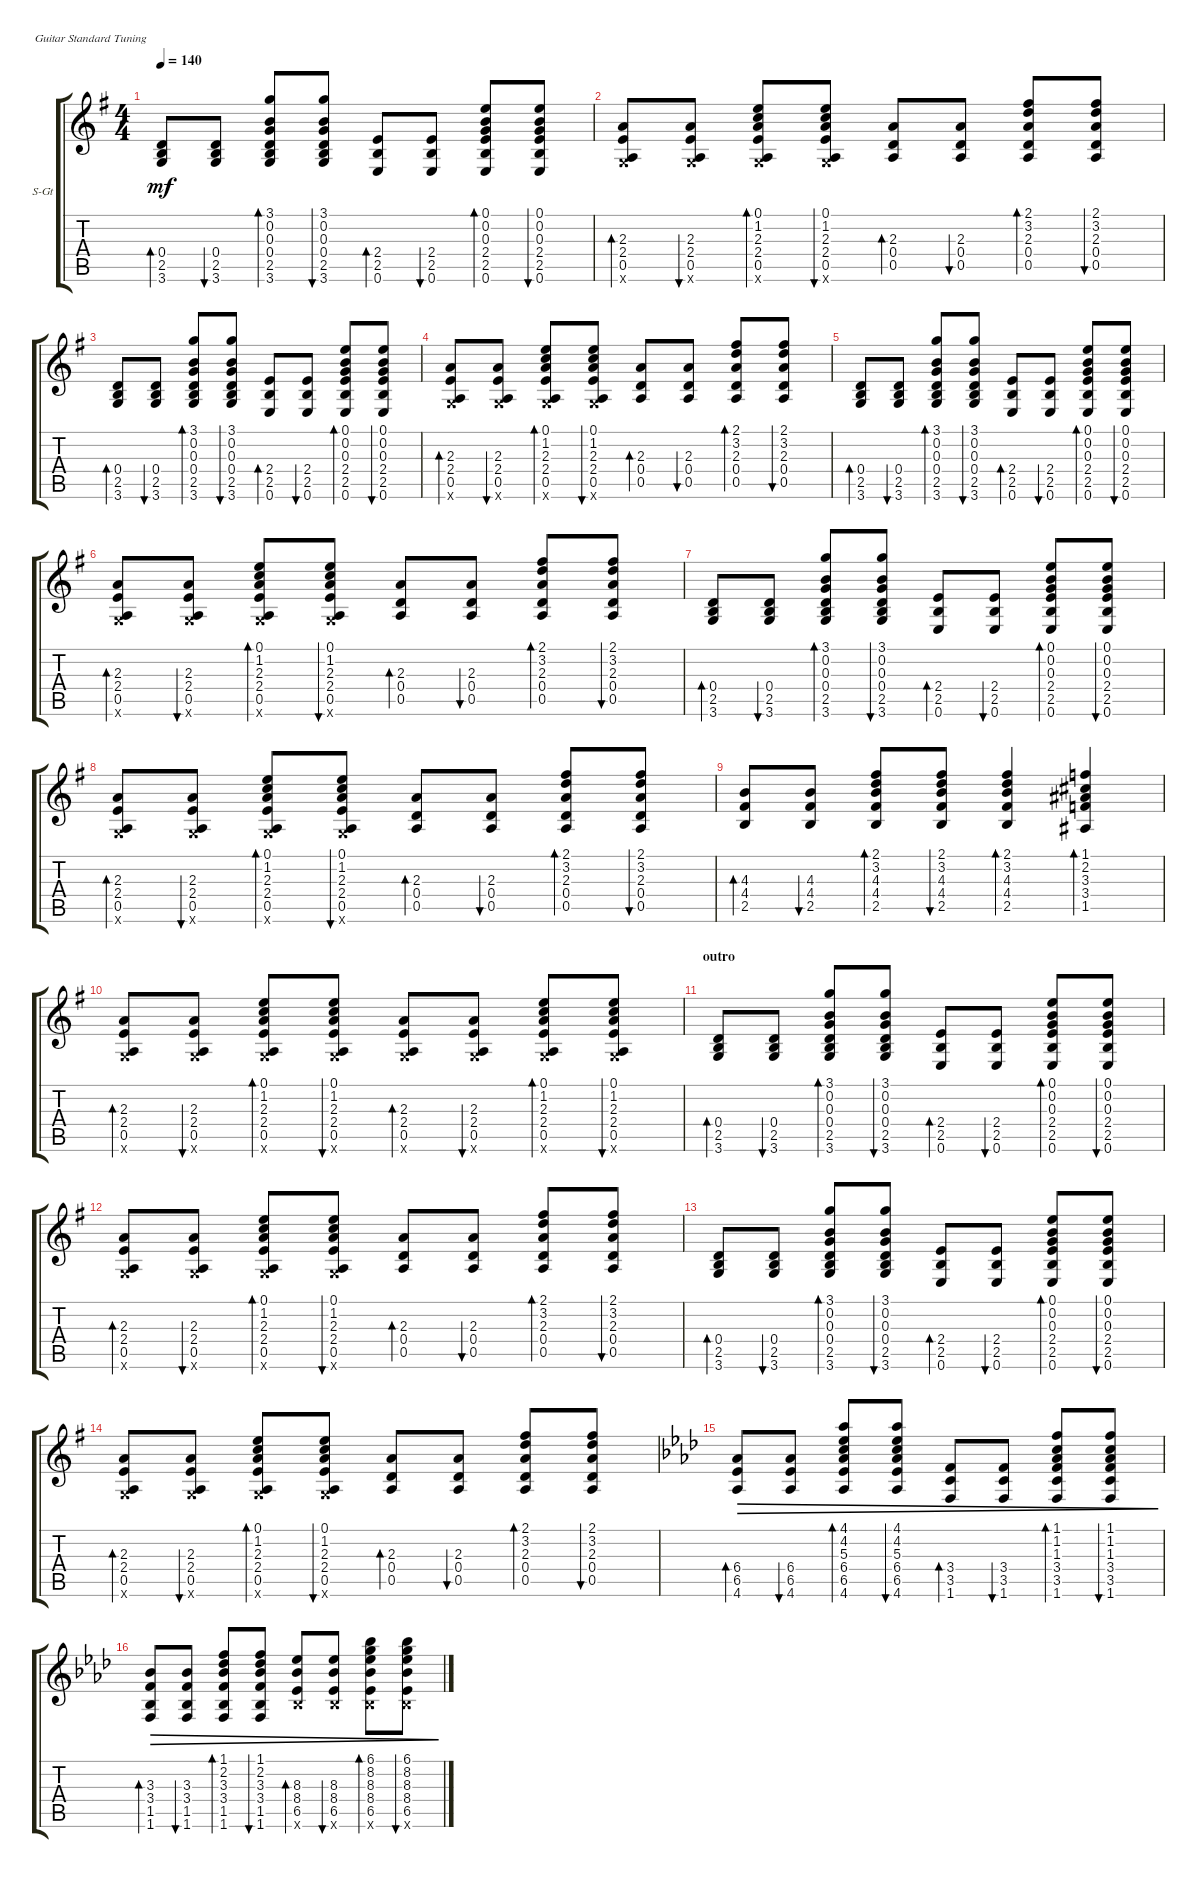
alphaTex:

\defaultSystemsLayout 4
\bracketExtendMode groupsimilarinstruments
\firstSystemTrackNameOrientation horizontal
\otherSystemsTrackNameOrientation horizontal
\track ("Steel Guitar" "S-Gt") {instrument acousticguitarsteel}
\staff {score tabs}
\tuning (E4 B3 G3 D3 A2 E2)
\ts (4 4)
\tempo 140
\clef g2
\ks g
(3.6 2.5 0.4).8{bd 30 dy mf} (3.6 2.5 0.4).8{bu 30} (3.6 2.5 0.4 0.3 0.2 3.1).8{bd 30} (3.6 2.5 0.4 0.3 0.2 3.1).8{bu 30} (0.6 2.5 2.4).8{bd 30} (0.6 2.5 2.4).8{bu 30} (0.6 2.5 2.4 0.3 0.2 0.1).8{bd 30} (0.6 2.5 2.4 0.3 0.2 0.1).8{bu 30} |
(3.6{x} 0.5 2.4 2.3).8{bd 30} (3.6{x} 0.5 2.4 2.3).8{bu 30} (3.6{x} 0.5 2.4 2.3 1.2 0.1).8{bd 30} (3.6{x} 0.5 2.4 2.3 1.2 0.1).8{bu 30} (0.5 0.4 2.3).8{bd 30} (0.5 0.4 2.3).8{bu 30} (0.5 0.4 2.3 3.2 2.1).8{bd 30} (0.5 0.4 2.3 3.2 2.1).8{bu 30} |
(3.6 2.5 0.4).8{bd 30} (3.6 2.5 0.4).8{bu 30} (3.6 2.5 0.4 0.3 0.2 3.1).8{bd 30} (3.6 2.5 0.4 0.3 0.2 3.1).8{bu 30} (0.6 2.5 2.4).8{bd 30} (0.6 2.5 2.4).8{bu 30} (0.6 2.5 2.4 0.3 0.2 0.1).8{bd 30} (0.6 2.5 2.4 0.3 0.2 0.1).8{bu 30} |
(3.6{x} 0.5 2.4 2.3).8{bd 30} (3.6{x} 0.5 2.4 2.3).8{bu 30} (3.6{x} 0.5 2.4 2.3 1.2 0.1).8{bd 30} (3.6{x} 0.5 2.4 2.3 1.2 0.1).8{bu 30} (0.5 0.4 2.3).8{bd 30} (0.5 0.4 2.3).8{bu 30} (0.5 0.4 2.3 3.2 2.1).8{bd 30} (0.5 0.4 2.3 3.2 2.1).8{bu 30} |
(3.6 2.5 0.4).8{bd 30} (3.6 2.5 0.4).8{bu 30} (3.6 2.5 0.4 0.3 0.2 3.1).8{bd 30} (3.6 2.5 0.4 0.3 0.2 3.1).8{bu 30} (0.6 2.5 2.4).8{bd 30} (0.6 2.5 2.4).8{bu 30} (0.6 2.5 2.4 0.3 0.2 0.1).8{bd 30} (0.6 2.5 2.4 0.3 0.2 0.1).8{bu 30} |
(3.6{x} 0.5 2.4 2.3).8{bd 30} (3.6{x} 0.5 2.4 2.3).8{bu 30} (3.6{x} 0.5 2.4 2.3 1.2 0.1).8{bd 30} (3.6{x} 0.5 2.4 2.3 1.2 0.1).8{bu 30} (0.5 0.4 2.3).8{bd 30} (0.5 0.4 2.3).8{bu 30} (0.5 0.4 2.3 3.2 2.1).8{bd 30} (0.5 0.4 2.3 3.2 2.1).8{bu 30} |
(3.6 2.5 0.4).8{bd 30} (3.6 2.5 0.4).8{bu 30} (3.6 2.5 0.4 0.3 0.2 3.1).8{bd 30} (3.6 2.5 0.4 0.3 0.2 3.1).8{bu 30} (0.6 2.5 2.4).8{bd 30} (0.6 2.5 2.4).8{bu 30} (0.6 2.5 2.4 0.3 0.2 0.1).8{bd 30} (0.6 2.5 2.4 0.3 0.2 0.1).8{bu 30} |
(3.6{x} 0.5 2.4 2.3).8{bd 30} (3.6{x} 0.5 2.4 2.3).8{bu 30} (3.6{x} 0.5 2.4 2.3 1.2 0.1).8{bd 30} (3.6{x} 0.5 2.4 2.3 1.2 0.1).8{bu 30} (0.5 0.4 2.3).8{bd 30} (0.5 0.4 2.3).8{bu 30} (0.5 0.4 2.3 3.2 2.1).8{bd 30} (0.5 0.4 2.3 3.2 2.1).8{bu 30} |
(2.5 4.4 4.3).8{bd 30} (2.5 4.4 4.3).8{bu 30} (2.5 4.4 4.3 3.2 2.1).8{bd 30} (2.5 4.4 4.3 3.2 2.1).8{bu 30} (2.5 4.4 4.3 3.2 2.1).4{bd 30} (1.5 3.4 3.3 2.2 1.1).4{bd 30} |
(3.6{x} 0.5 2.4 2.3).8{bd 30} (3.6{x} 0.5 2.4 2.3).8{bu 30} (3.6{x} 0.5 2.4 2.3 1.2 0.1).8{bd 30} (3.6{x} 0.5 2.4 2.3 1.2 0.1).8{bu 30} (3.6{x} 0.5 2.4 2.3).8{bd 30} (3.6{x} 0.5 2.4 2.3).8{bu 30} (3.6{x} 0.5 2.4 2.3 1.2 0.1).8{bd 30} (3.6{x} 0.5 2.4 2.3 1.2 0.1).8{bu 30} |
\section ("" "outro")
(3.6 2.5 0.4).8{bd 30} (3.6 2.5 0.4).8{bu 30} (3.6 2.5 0.4 0.3 0.2 3.1).8{bd 30} (3.6 2.5 0.4 0.3 0.2 3.1).8{bu 30} (0.6 2.5 2.4).8{bd 30} (0.6 2.5 2.4).8{bu 30} (0.6 2.5 2.4 0.3 0.2 0.1).8{bd 30} (0.6 2.5 2.4 0.3 0.2 0.1).8{bu 30} |
(3.6{x} 0.5 2.4 2.3).8{bd 30} (3.6{x} 0.5 2.4 2.3).8{bu 30} (3.6{x} 0.5 2.4 2.3 1.2 0.1).8{bd 30} (3.6{x} 0.5 2.4 2.3 1.2 0.1).8{bu 30} (0.5 0.4 2.3).8{bd 30} (0.5 0.4 2.3).8{bu 30} (0.5 0.4 2.3 3.2 2.1).8{bd 30} (0.5 0.4 2.3 3.2 2.1).8{bu 30} |
(3.6 2.5 0.4).8{bd 30} (3.6 2.5 0.4).8{bu 30} (3.6 2.5 0.4 0.3 0.2 3.1).8{bd 30} (3.6 2.5 0.4 0.3 0.2 3.1).8{bu 30} (0.6 2.5 2.4).8{bd 30} (0.6 2.5 2.4).8{bu 30} (0.6 2.5 2.4 0.3 0.2 0.1).8{bd 30} (0.6 2.5 2.4 0.3 0.2 0.1).8{bu 30} |
(3.6{x} 0.5 2.4 2.3).8{bd 30} (3.6{x} 0.5 2.4 2.3).8{bu 30} (3.6{x} 0.5 2.4 2.3 1.2 0.1).8{bd 30} (3.6{x} 0.5 2.4 2.3 1.2 0.1).8{bu 30} (0.5 0.4 2.3).8{bd 30} (0.5 0.4 2.3).8{bu 30} (0.5 0.4 2.3 3.2 2.1).8{bd 30} (0.5 0.4 2.3 3.2 2.1).8{bu 30} |
\ks ab
(4.6 6.5 6.4).8{bd 30 dec} (4.6 6.5 6.4).8{bu 30 dec} (4.6 6.5 6.4 5.3 4.2 4.1).8{bd 30 dec} (4.6 6.5 6.4 5.3 4.2 4.1).8{bu 30 dec} (1.6 3.5 3.4).8{bd 30 dec} (1.6 3.5 3.4).8{bu 30 dec} (1.6 3.5 3.4 1.3 1.2 1.1).8{bd 30 dec} (1.6 3.5 3.4 1.3 1.2 1.1).8{bu 30 dec} |
(1.6 1.5 3.4 3.3).8{bd 30 dec} (1.6 1.5 3.4 3.3).8{bu 30 dec} (1.6 1.5 3.4 3.3 2.2 1.1).8{bd 30 dec} (1.6 1.5 3.4 3.3 2.2 1.1).8{bu 30 dec} (6.5 8.4 8.3 6.6{x}).8{bd 30 dec} (6.5 8.4 8.3 6.6{x}).8{bu 30 dec} (6.5 8.4 8.3 8.2 6.1 6.6{x}).8{bd 30 dec} (6.5 8.4 8.3 8.2 6.1 6.6{x}).8{bu 30 dec}
